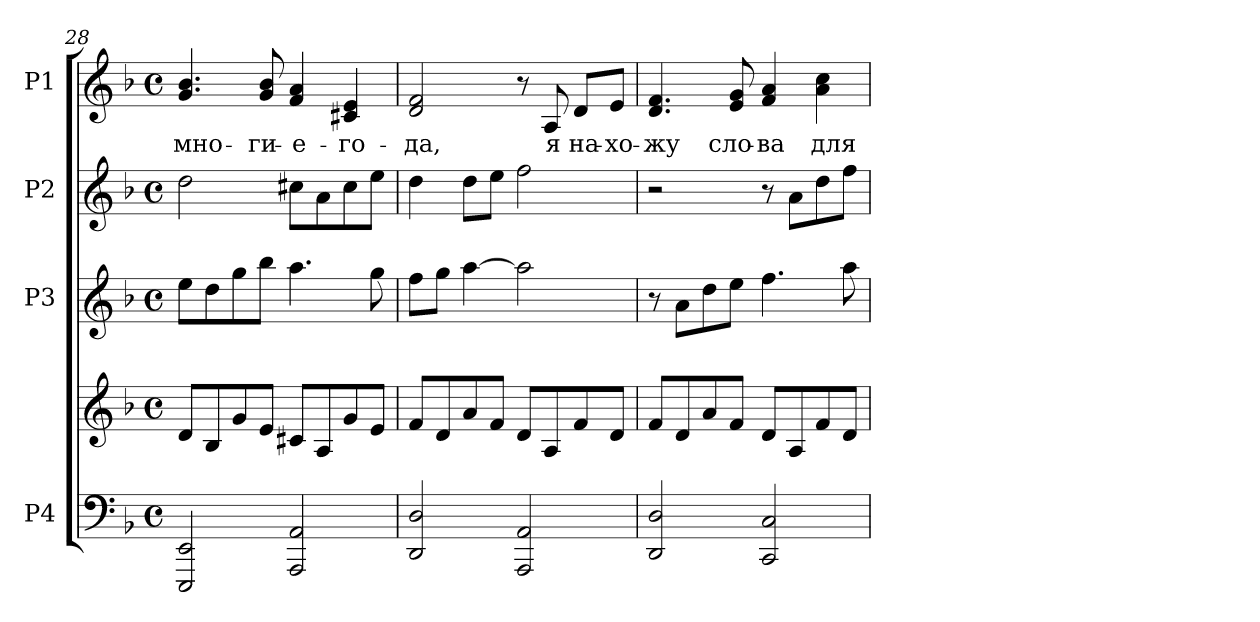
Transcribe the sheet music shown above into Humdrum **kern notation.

**kern	**kern	**kern	**kern	**kern	**text
*part4	*part4	*part3	*part2	*part1	*part1
*staff5	*staff4	*staff3	*staff2	*staff1	*staff1
*I"P4	*	*I"P3	*I"P2	*I"P1	*
*clefF4	*clefG2	*clefG2	*clefG2	*clefG2	*
*k[b-]	*k[b-]	*k[b-]	*k[b-]	*k[b-]	*
*F:	*F:	*F:	*F:	*F:	*
*M4/4	*M4/4	*M4/4	*M4/4	*M4/4	*
*met(c)	*met(c)	*met(c)	*met(c)	*met(c)	*
=28	=28	=28	=28	=28	=28
!	!	!	!	!	!LO:LY:b:color=#000000
2EEEi/ 2EEi	8di/L	8eei\L	2ddi\	4.gi/ 4.b-i	мно-
.	8B-i/	8ddi\	.	.	.
.	8gi/	8ggi\	.	.	.
!	!	!	!	!	!LO:LY:b:color=#000000
.	8ei/J	8bb-i\J	.	8gi/ 8b-i	-ги-
!	!	!	!	!	!LO:LY:b:color=#000000
2AAAi/ 2AAi	8c#Xi/L	4.aai\	8cc#Xi\L	4fi/ 4ai	-е-
.	8Ai/	.	8ai\	.	.
!	!	!	!	!	!LO:LY:b:color=#000000
.	8gi/	.	8cc#i\	4c#Xi/ 4ei	-го-
.	8ei/J	8ggi\	8eei\J	.	.
=29	=29	=29	=29	=29	=29
!	!	!	!	!	!LO:LY:b:color=#000000
2DDi/ 2Di	8fi/L	8ffi\L	4ddi\	2di/ 2fi	-да,
.	8di/	8ggi\J	.	.	.
.	8ai/	[>4aai\	8ddi\L	.	.
.	8fi/J	.	8eei\J	.	.
2AAAi/ 2AAi	8di/L	2aai\]	2ffi\	8r	.
!	!	!	!	!	!LO:LY:b:color=#000000
.	8Ai/	.	.	8Ai/	я
!	!	!	!	!	!LO:LY:b:color=#000000
.	8fi/	.	.	8di/L	на-
!	!	!	!	!	!LO:LY:b:color=#000000
.	8di/J	.	.	8ei/J	-хо-
!!LO:LB:g=z
=30	=30	=30	=30	=30	=30
!	!	!	!	!	!LO:LY:b:color=#000000
2DDi/ 2Di	8fi/L	8r	2r	4.di/ 4.fi	-жу
.	8di/	8ai\L	.	.	.
.	8ai/	8ddi\	.	.	.
!	!	!	!	!	!LO:LY:b:color=#000000
.	8fi/J	8eei\J	.	8ei/ 8gi	сло-
!	!	!	!	!	!LO:LY:b:color=#000000
2CCi/ 2Ci	8di/L	4.ffi\	8r	4fi/ 4ai	-ва
.	8Ai/	.	8ai\L	.	.
!	!	!	!	!	!LO:LY:b:color=#000000
.	8fi/	.	8ddi\	4ai\ 4cci	для
.	8di/J	8aai\	8ffi\J	.	.
=	=	=	=	=	=
*-	*-	*-	*-	*-	*-
